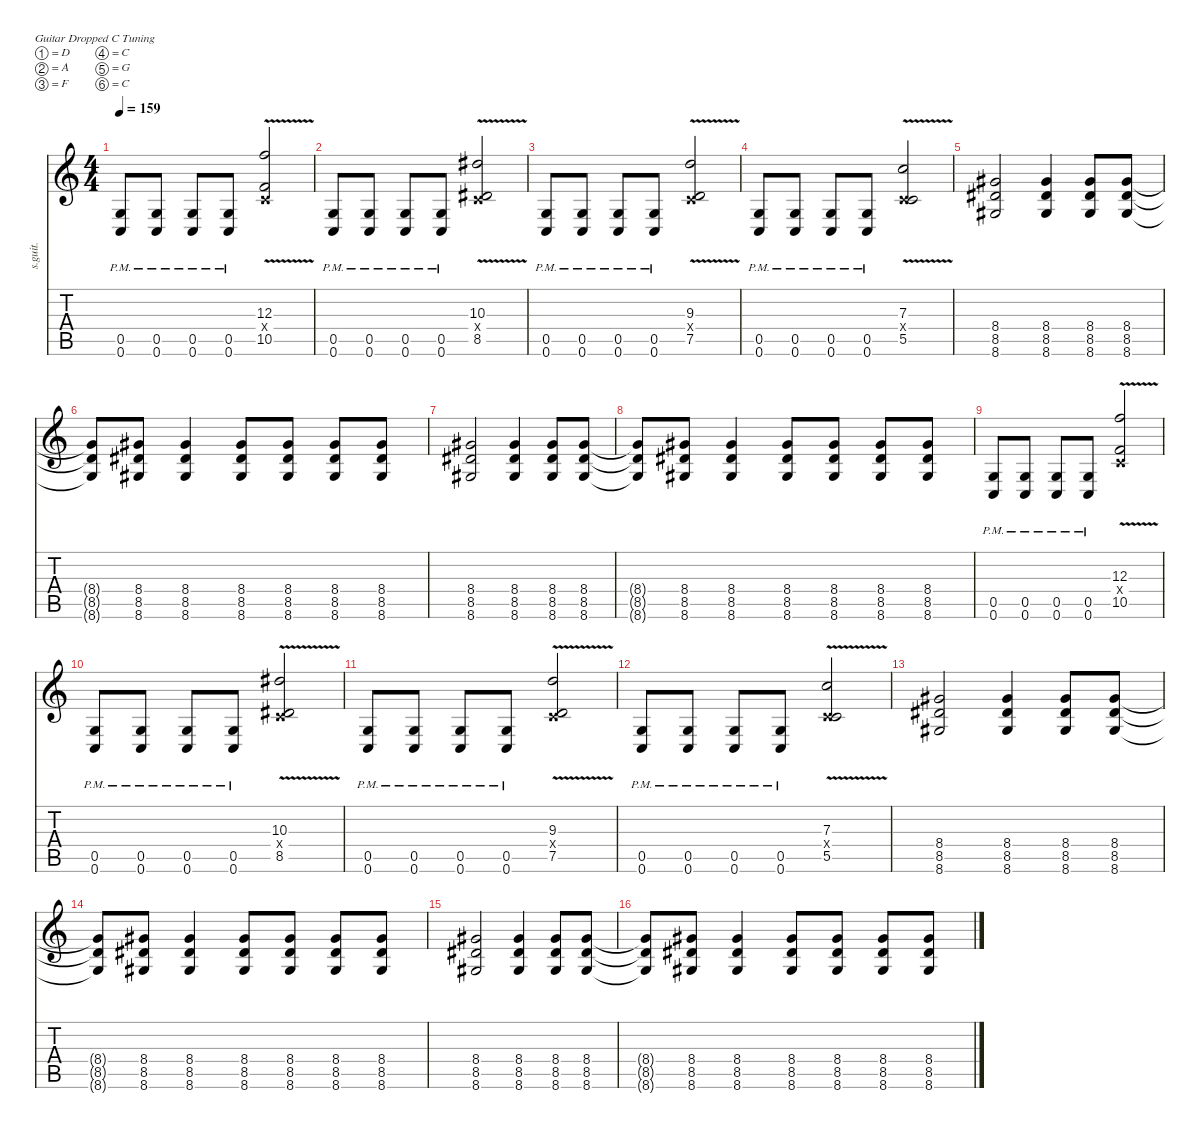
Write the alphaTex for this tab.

\defaultSystemsLayout 4
\hideDynamics
\bracketExtendMode nobrackets
\track ("" "s.guit.") {instrument distortionguitar}
\staff {score tabs}
\tuning (D4 A3 F3 C3 G2 C2)
\ts (4 4)
\tempo 159
\clef g2
\ks c
(0.5{pm} 0.6{pm}).8{lyrics (0 "") lyrics (1 "") lyrics (2 "") lyrics (3 "") lyrics (4 "") dy f} (0.5{pm} 0.6{pm}).8{lyrics (0 "") lyrics (1 "") lyrics (2 "") lyrics (3 "") lyrics (4 "")} (0.5{pm} 0.6{pm}).8{lyrics (0 "") lyrics (1 "") lyrics (2 "") lyrics (3 "") lyrics (4 "")} (0.5{pm} 0.6{pm}).8{lyrics (0 "") lyrics (1 "") lyrics (2 "") lyrics (3 "") lyrics (4 "")} (12.3{v} 0.4{x} 10.5{v}).2{lyrics (0 "") lyrics (1 "") lyrics (2 "") lyrics (3 "") lyrics (4 "")} |
(0.5{pm} 0.6{pm}).8{lyrics (0 "") lyrics (1 "") lyrics (2 "") lyrics (3 "") lyrics (4 "")} (0.5{pm} 0.6{pm}).8{lyrics (0 "") lyrics (1 "") lyrics (2 "") lyrics (3 "") lyrics (4 "")} (0.5{pm} 0.6{pm}).8{lyrics (0 "") lyrics (1 "") lyrics (2 "") lyrics (3 "") lyrics (4 "")} (0.5{pm} 0.6{pm}).8{lyrics (0 "") lyrics (1 "") lyrics (2 "") lyrics (3 "") lyrics (4 "")} (10.3{v acc #} 0.4{x} 8.5{v acc #}).2{lyrics (0 "") lyrics (1 "") lyrics (2 "") lyrics (3 "") lyrics (4 "")} |
(0.5{pm} 0.6{pm}).8{lyrics (0 "") lyrics (1 "") lyrics (2 "") lyrics (3 "") lyrics (4 "")} (0.5{pm} 0.6{pm}).8{lyrics (0 "") lyrics (1 "") lyrics (2 "") lyrics (3 "") lyrics (4 "")} (0.5{pm} 0.6{pm}).8{lyrics (0 "") lyrics (1 "") lyrics (2 "") lyrics (3 "") lyrics (4 "")} (0.5{pm} 0.6{pm}).8{lyrics (0 "") lyrics (1 "") lyrics (2 "") lyrics (3 "") lyrics (4 "")} (9.3{v} 0.4{x} 7.5{v}).2{lyrics (0 "") lyrics (1 "") lyrics (2 "") lyrics (3 "") lyrics (4 "")} |
(0.5{pm} 0.6{pm}).8{lyrics (0 "") lyrics (1 "") lyrics (2 "") lyrics (3 "") lyrics (4 "")} (0.5{pm} 0.6{pm}).8{lyrics (0 "") lyrics (1 "") lyrics (2 "") lyrics (3 "") lyrics (4 "")} (0.5{pm} 0.6{pm}).8{lyrics (0 "") lyrics (1 "") lyrics (2 "") lyrics (3 "") lyrics (4 "")} (0.5{pm} 0.6{pm}).8{lyrics (0 "") lyrics (1 "") lyrics (2 "") lyrics (3 "") lyrics (4 "")} (7.3{v} 0.4{x} 5.5{v}).2{lyrics (0 "") lyrics (1 "") lyrics (2 "") lyrics (3 "") lyrics (4 "")} |
(8.4{acc #} 8.5{acc #} 8.6{acc #}).2{lyrics (0 "") lyrics (1 "") lyrics (2 "") lyrics (3 "") lyrics (4 "")} (8.4{acc #} 8.5{acc #} 8.6{acc #}).4{lyrics (0 "") lyrics (1 "") lyrics (2 "") lyrics (3 "") lyrics (4 "")} (8.4{acc #} 8.5{acc #} 8.6{acc #}).8{lyrics (0 "") lyrics (1 "") lyrics (2 "") lyrics (3 "") lyrics (4 "")} (8.4{acc #} 8.5{acc #} 8.6{acc #}).8{lyrics (0 "") lyrics (1 "") lyrics (2 "") lyrics (3 "") lyrics (4 "")} |
(8.4{t acc #} 8.5{t acc #} 8.6{t acc #}).8{lyrics (0 "") lyrics (1 "") lyrics (2 "") lyrics (3 "") lyrics (4 "")} (8.4{acc #} 8.5{acc #} 8.6{acc #}).8{lyrics (0 "") lyrics (1 "") lyrics (2 "") lyrics (3 "") lyrics (4 "")} (8.4{acc #} 8.5{acc #} 8.6{acc #}).4{lyrics (0 "") lyrics (1 "") lyrics (2 "") lyrics (3 "") lyrics (4 "")} (8.4{acc #} 8.5{acc #} 8.6{acc #}).8{lyrics (0 "") lyrics (1 "") lyrics (2 "") lyrics (3 "") lyrics (4 "")} (8.4{acc #} 8.5{acc #} 8.6{acc #}).8{lyrics (0 "") lyrics (1 "") lyrics (2 "") lyrics (3 "") lyrics (4 "")} (8.4{acc #} 8.5{acc #} 8.6{acc #}).8{lyrics (0 "") lyrics (1 "") lyrics (2 "") lyrics (3 "") lyrics (4 "")} (8.4{acc #} 8.5{acc #} 8.6{acc #}).8{lyrics (0 "") lyrics (1 "") lyrics (2 "") lyrics (3 "") lyrics (4 "")} |
(8.4{acc #} 8.5{acc #} 8.6{acc #}).2{lyrics (0 "") lyrics (1 "") lyrics (2 "") lyrics (3 "") lyrics (4 "")} (8.4{acc #} 8.5{acc #} 8.6{acc #}).4{lyrics (0 "") lyrics (1 "") lyrics (2 "") lyrics (3 "") lyrics (4 "")} (8.4{acc #} 8.5{acc #} 8.6{acc #}).8{lyrics (0 "") lyrics (1 "") lyrics (2 "") lyrics (3 "") lyrics (4 "")} (8.4{acc #} 8.5{acc #} 8.6{acc #}).8{lyrics (0 "") lyrics (1 "") lyrics (2 "") lyrics (3 "") lyrics (4 "")} |
(8.4{t acc #} 8.5{t acc #} 8.6{t acc #}).8{lyrics (0 "") lyrics (1 "") lyrics (2 "") lyrics (3 "") lyrics (4 "")} (8.4{acc #} 8.5{acc #} 8.6{acc #}).8{lyrics (0 "") lyrics (1 "") lyrics (2 "") lyrics (3 "") lyrics (4 "")} (8.4{acc #} 8.5{acc #} 8.6{acc #}).4{lyrics (0 "") lyrics (1 "") lyrics (2 "") lyrics (3 "") lyrics (4 "")} (8.4{acc #} 8.5{acc #} 8.6{acc #}).8{lyrics (0 "") lyrics (1 "") lyrics (2 "") lyrics (3 "") lyrics (4 "")} (8.4{acc #} 8.5{acc #} 8.6{acc #}).8{lyrics (0 "") lyrics (1 "") lyrics (2 "") lyrics (3 "") lyrics (4 "")} (8.4{acc #} 8.5{acc #} 8.6{acc #}).8{lyrics (0 "") lyrics (1 "") lyrics (2 "") lyrics (3 "") lyrics (4 "")} (8.4{acc #} 8.5{acc #} 8.6{acc #}).8{lyrics (0 "") lyrics (1 "") lyrics (2 "") lyrics (3 "") lyrics (4 "")} |
(0.5{pm} 0.6{pm}).8{lyrics (0 "") lyrics (1 "") lyrics (2 "") lyrics (3 "") lyrics (4 "")} (0.5{pm} 0.6{pm}).8{lyrics (0 "") lyrics (1 "") lyrics (2 "") lyrics (3 "") lyrics (4 "")} (0.5{pm} 0.6{pm}).8{lyrics (0 "") lyrics (1 "") lyrics (2 "") lyrics (3 "") lyrics (4 "")} (0.5{pm} 0.6{pm}).8{lyrics (0 "") lyrics (1 "") lyrics (2 "") lyrics (3 "") lyrics (4 "")} (12.3{v} 0.4{x} 10.5{v}).2{lyrics (0 "") lyrics (1 "") lyrics (2 "") lyrics (3 "") lyrics (4 "")} |
(0.5{pm} 0.6{pm}).8{lyrics (0 "") lyrics (1 "") lyrics (2 "") lyrics (3 "") lyrics (4 "")} (0.5{pm} 0.6{pm}).8{lyrics (0 "") lyrics (1 "") lyrics (2 "") lyrics (3 "") lyrics (4 "")} (0.5{pm} 0.6{pm}).8{lyrics (0 "") lyrics (1 "") lyrics (2 "") lyrics (3 "") lyrics (4 "")} (0.5{pm} 0.6{pm}).8{lyrics (0 "") lyrics (1 "") lyrics (2 "") lyrics (3 "") lyrics (4 "")} (10.3{v acc #} 0.4{x} 8.5{v acc #}).2{lyrics (0 "") lyrics (1 "") lyrics (2 "") lyrics (3 "") lyrics (4 "")} |
(0.5{pm} 0.6{pm}).8{lyrics (0 "") lyrics (1 "") lyrics (2 "") lyrics (3 "") lyrics (4 "")} (0.5{pm} 0.6{pm}).8{lyrics (0 "") lyrics (1 "") lyrics (2 "") lyrics (3 "") lyrics (4 "")} (0.5{pm} 0.6{pm}).8{lyrics (0 "") lyrics (1 "") lyrics (2 "") lyrics (3 "") lyrics (4 "")} (0.5{pm} 0.6{pm}).8{lyrics (0 "") lyrics (1 "") lyrics (2 "") lyrics (3 "") lyrics (4 "")} (9.3{v} 0.4{x} 7.5{v}).2{lyrics (0 "") lyrics (1 "") lyrics (2 "") lyrics (3 "") lyrics (4 "")} |
(0.5{pm} 0.6{pm}).8{lyrics (0 "") lyrics (1 "") lyrics (2 "") lyrics (3 "") lyrics (4 "")} (0.5{pm} 0.6{pm}).8{lyrics (0 "") lyrics (1 "") lyrics (2 "") lyrics (3 "") lyrics (4 "")} (0.5{pm} 0.6{pm}).8{lyrics (0 "") lyrics (1 "") lyrics (2 "") lyrics (3 "") lyrics (4 "")} (0.5{pm} 0.6{pm}).8{lyrics (0 "") lyrics (1 "") lyrics (2 "") lyrics (3 "") lyrics (4 "")} (7.3{v} 0.4{x} 5.5{v}).2{lyrics (0 "") lyrics (1 "") lyrics (2 "") lyrics (3 "") lyrics (4 "")} |
(8.4{acc #} 8.5{acc #} 8.6{acc #}).2{lyrics (0 "") lyrics (1 "") lyrics (2 "") lyrics (3 "") lyrics (4 "")} (8.4{acc #} 8.5{acc #} 8.6{acc #}).4{lyrics (0 "") lyrics (1 "") lyrics (2 "") lyrics (3 "") lyrics (4 "")} (8.4{acc #} 8.5{acc #} 8.6{acc #}).8{lyrics (0 "") lyrics (1 "") lyrics (2 "") lyrics (3 "") lyrics (4 "")} (8.4{acc #} 8.5{acc #} 8.6{acc #}).8{lyrics (0 "") lyrics (1 "") lyrics (2 "") lyrics (3 "") lyrics (4 "")} |
(8.4{t acc #} 8.5{t acc #} 8.6{t acc #}).8{lyrics (0 "") lyrics (1 "") lyrics (2 "") lyrics (3 "") lyrics (4 "")} (8.4{acc #} 8.5{acc #} 8.6{acc #}).8{lyrics (0 "") lyrics (1 "") lyrics (2 "") lyrics (3 "") lyrics (4 "")} (8.4{acc #} 8.5{acc #} 8.6{acc #}).4{lyrics (0 "") lyrics (1 "") lyrics (2 "") lyrics (3 "") lyrics (4 "")} (8.4{acc #} 8.5{acc #} 8.6{acc #}).8{lyrics (0 "") lyrics (1 "") lyrics (2 "") lyrics (3 "") lyrics (4 "")} (8.4{acc #} 8.5{acc #} 8.6{acc #}).8{lyrics (0 "") lyrics (1 "") lyrics (2 "") lyrics (3 "") lyrics (4 "")} (8.4{acc #} 8.5{acc #} 8.6{acc #}).8{lyrics (0 "") lyrics (1 "") lyrics (2 "") lyrics (3 "") lyrics (4 "")} (8.4{acc #} 8.5{acc #} 8.6{acc #}).8{lyrics (0 "") lyrics (1 "") lyrics (2 "") lyrics (3 "") lyrics (4 "")} |
(8.4{acc #} 8.5{acc #} 8.6{acc #}).2{lyrics (0 "") lyrics (1 "") lyrics (2 "") lyrics (3 "") lyrics (4 "")} (8.4{acc #} 8.5{acc #} 8.6{acc #}).4{lyrics (0 "") lyrics (1 "") lyrics (2 "") lyrics (3 "") lyrics (4 "")} (8.4{acc #} 8.5{acc #} 8.6{acc #}).8{lyrics (0 "") lyrics (1 "") lyrics (2 "") lyrics (3 "") lyrics (4 "")} (8.4{acc #} 8.5{acc #} 8.6{acc #}).8{lyrics (0 "") lyrics (1 "") lyrics (2 "") lyrics (3 "") lyrics (4 "")} |
(8.4{t acc #} 8.5{t acc #} 8.6{t acc #}).8{lyrics (0 "") lyrics (1 "") lyrics (2 "") lyrics (3 "") lyrics (4 "")} (8.4{acc #} 8.5{acc #} 8.6{acc #}).8{lyrics (0 "") lyrics (1 "") lyrics (2 "") lyrics (3 "") lyrics (4 "")} (8.4{acc #} 8.5{acc #} 8.6{acc #}).4{lyrics (0 "") lyrics (1 "") lyrics (2 "") lyrics (3 "") lyrics (4 "")} (8.4{acc #} 8.5{acc #} 8.6{acc #}).8{lyrics (0 "") lyrics (1 "") lyrics (2 "") lyrics (3 "") lyrics (4 "")} (8.4{acc #} 8.5{acc #} 8.6{acc #}).8{lyrics (0 "") lyrics (1 "") lyrics (2 "") lyrics (3 "") lyrics (4 "")} (8.4{acc #} 8.5{acc #} 8.6{acc #}).8{lyrics (0 "") lyrics (1 "") lyrics (2 "") lyrics (3 "") lyrics (4 "")} (8.4{acc #} 8.5{acc #} 8.6{acc #}).8{lyrics (0 "") lyrics (1 "") lyrics (2 "") lyrics (3 "") lyrics (4 "")}
